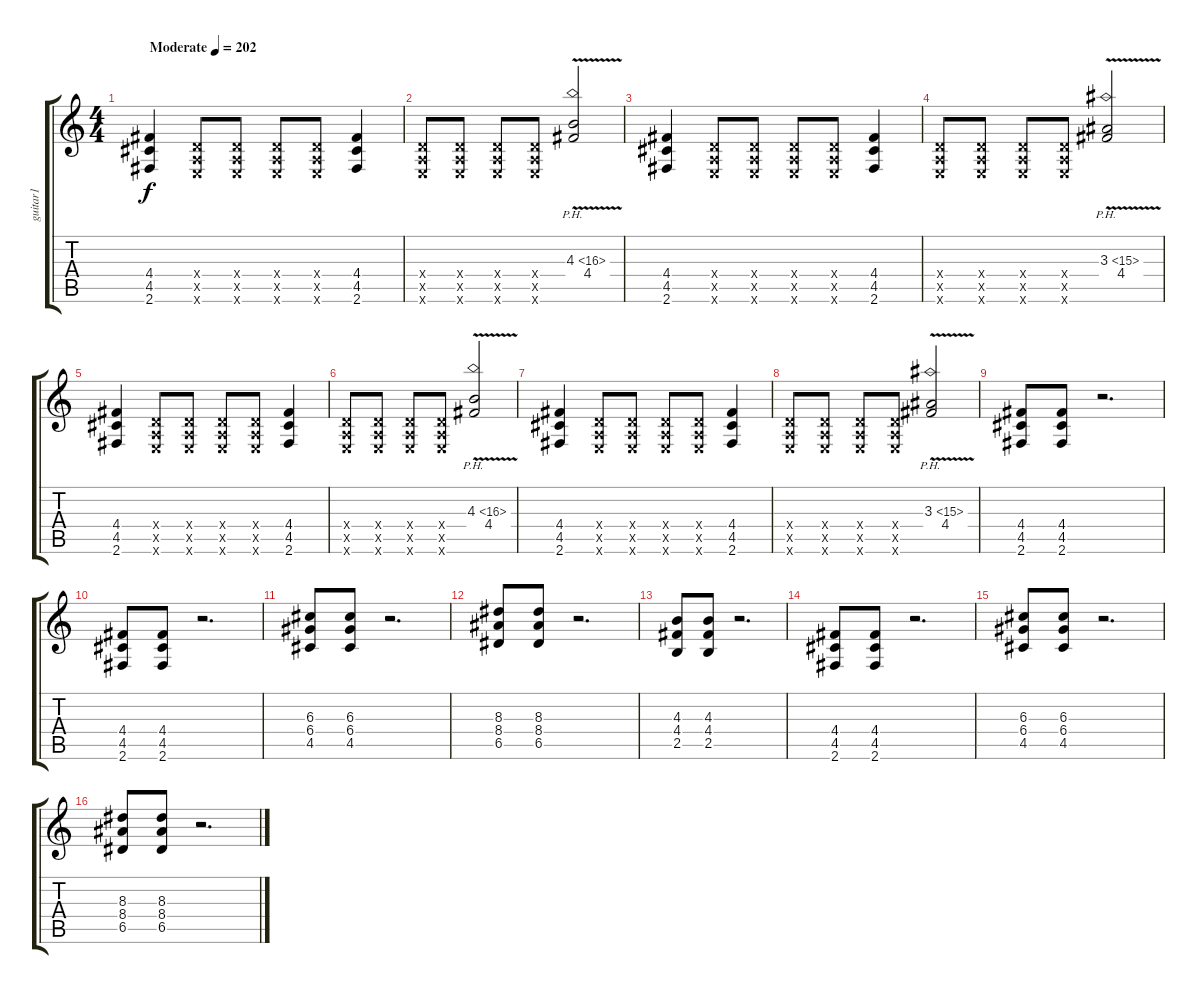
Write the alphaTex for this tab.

\track ("guitar1" "guitar1") {instrument distortionguitar}
\staff {score tabs}
\tuning (E4 B3 G3 D3 A2 E2) {hide}
\ts (4 4)
\tempo (202 "Moderate")
\clef g2
\ks c
(4.4 4.5 2.6).4{dy f instrument distortionguitar} (0.4{x} 0.5{x} 0.6{x}).8 (0.4{x} 0.5{x} 0.6{x}).8 (0.4{x} 0.5{x} 0.6{x}).8 (0.4{x} 0.5{x} 0.6{x}).8 (4.4 4.5 2.6).4 |
(0.4{x} 0.5{x} 0.6{x}).8 (0.4{x} 0.5{x} 0.6{x}).8 (0.4{x} 0.5{x} 0.6{x}).8 (0.4{x} 0.5{x} 0.6{x}).8 (4.3{ph 12 v} 4.4).2 |
(4.4 4.5 2.6).4 (0.4{x} 0.5{x} 0.6{x}).8 (0.4{x} 0.5{x} 0.6{x}).8 (0.4{x} 0.5{x} 0.6{x}).8 (0.4{x} 0.5{x} 0.6{x}).8 (4.4 4.5 2.6).4 |
(0.4{x} 0.5{x} 0.6{x}).8 (0.4{x} 0.5{x} 0.6{x}).8 (0.4{x} 0.5{x} 0.6{x}).8 (0.4{x} 0.5{x} 0.6{x}).8 (3.3{ph 12 v} 4.4).2 |
(4.4 4.5 2.6).4 (0.4{x} 0.5{x} 0.6{x}).8 (0.4{x} 0.5{x} 0.6{x}).8 (0.4{x} 0.5{x} 0.6{x}).8 (0.4{x} 0.5{x} 0.6{x}).8 (4.4 4.5 2.6).4 |
(0.4{x} 0.5{x} 0.6{x}).8 (0.4{x} 0.5{x} 0.6{x}).8 (0.4{x} 0.5{x} 0.6{x}).8 (0.4{x} 0.5{x} 0.6{x}).8 (4.3{ph 12 v} 4.4).2 |
(4.4 4.5 2.6).4 (0.4{x} 0.5{x} 0.6{x}).8 (0.4{x} 0.5{x} 0.6{x}).8 (0.4{x} 0.5{x} 0.6{x}).8 (0.4{x} 0.5{x} 0.6{x}).8 (4.4 4.5 2.6).4 |
(0.4{x} 0.5{x} 0.6{x}).8 (0.4{x} 0.5{x} 0.6{x}).8 (0.4{x} 0.5{x} 0.6{x}).8 (0.4{x} 0.5{x} 0.6{x}).8 (3.3{ph 12 v} 4.4).2 |
(4.4 4.5 2.6).8 (4.4 4.5 2.6).8 r.2{d} |
(4.4 4.5 2.6).8 (4.4 4.5 2.6).8 r.2{d} |
(6.3 6.4 4.5).8 (6.3 6.4 4.5).8 r.2{d} |
(8.3 8.4 6.5).8 (8.3 8.4 6.5).8 r.2{d} |
(4.3 4.4 2.5).8 (4.3 4.4 2.5).8 r.2{d} |
(4.4 4.5 2.6).8 (4.4 4.5 2.6).8 r.2{d} |
(6.3 6.4 4.5).8 (6.3 6.4 4.5).8 r.2{d} |
(8.3 8.4 6.5).8 (8.3 8.4 6.5).8 r.2{d}
